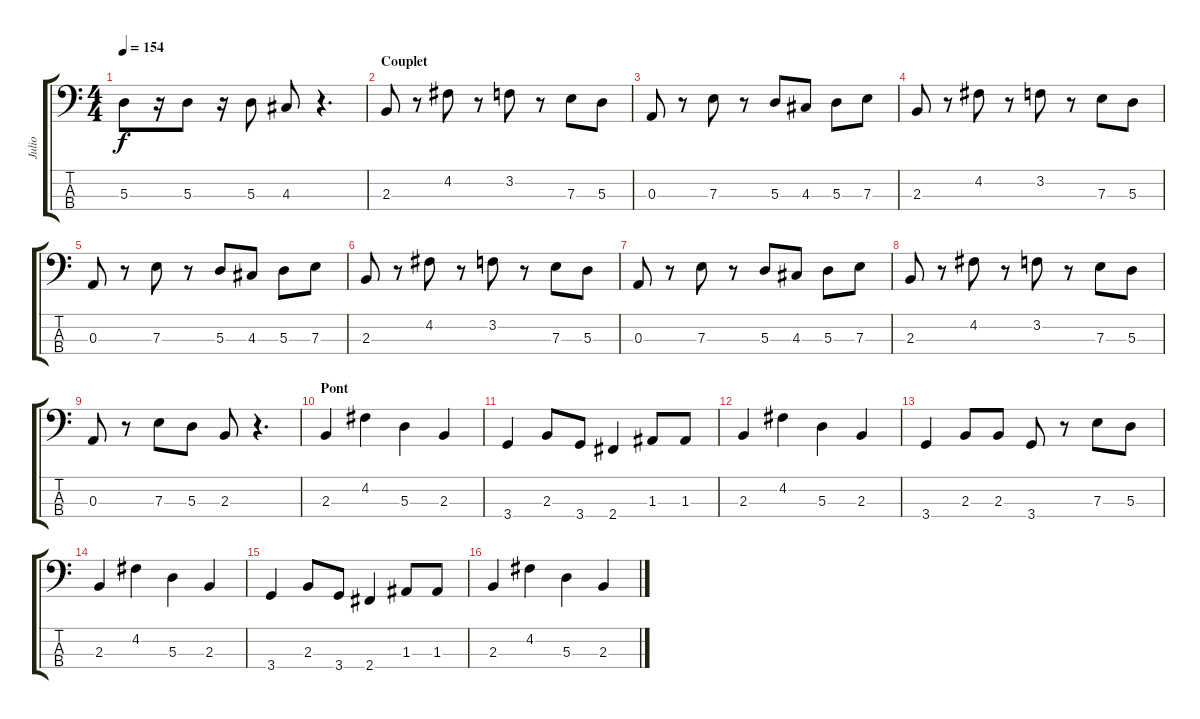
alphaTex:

\track ("Julio" "Julio") {instrument electricbassfinger}
\staff {score tabs}
\tuning (G2 D2 A1 E1) {hide}
\ts (4 4)
\tempo 154
\clef f4
\ks c
5.3.8{dy f} r.16 5.3.8 r.16 5.3.8 4.3.8 r.4{d} |
\section ("" "Couplet")
2.3.8 r.8 4.2.8 r.8 3.2.8 r.8 7.3.8 5.3.8 |
0.3.8 r.8 7.3.8 r.8 5.3.8 4.3.8 5.3.8 7.3.8 |
2.3.8 r.8 4.2.8 r.8 3.2.8 r.8 7.3.8 5.3.8 |
0.3.8 r.8 7.3.8 r.8 5.3.8 4.3.8 5.3.8 7.3.8 |
2.3.8 r.8 4.2.8 r.8 3.2.8 r.8 7.3.8 5.3.8 |
0.3.8 r.8 7.3.8 r.8 5.3.8 4.3.8 5.3.8 7.3.8 |
2.3.8 r.8 4.2.8 r.8 3.2.8 r.8 7.3.8 5.3.8 |
0.3.8 r.8 7.3.8 5.3.8 2.3.8 r.4{d} |
\section ("" "Pont")
2.3.4 4.2.4 5.3.4 2.3.4 |
3.4.4 2.3.8 3.4.8 2.4.4 1.3.8 1.3.8 |
2.3.4 4.2.4 5.3.4 2.3.4 |
3.4.4 2.3.8 2.3.8 3.4.8 r.8 7.3.8 5.3.8 |
2.3.4 4.2.4 5.3.4 2.3.4 |
3.4.4 2.3.8 3.4.8 2.4.4 1.3.8 1.3.8 |
2.3.4 4.2.4 5.3.4 2.3.4
